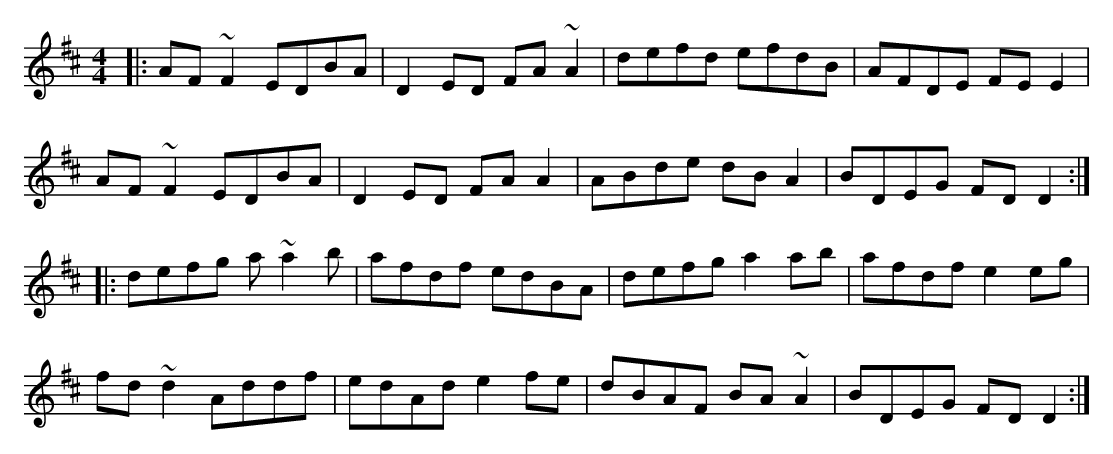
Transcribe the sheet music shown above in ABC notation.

X:1
M:4/4
K:D
|:AF~F2 EDBA|D2ED FA~A2|defd efdB|AFDE FEE2|
AF~F2 EDBA|D2ED FAA2|ABde dBA2|BDEG FDD2:|
|:defg a~a2b|afdf edBA|defg a2ab|afdf e2eg|
fd~d2 Addf|edAd e2fe|dBAF BA~A2|BDEG FDD2:|
